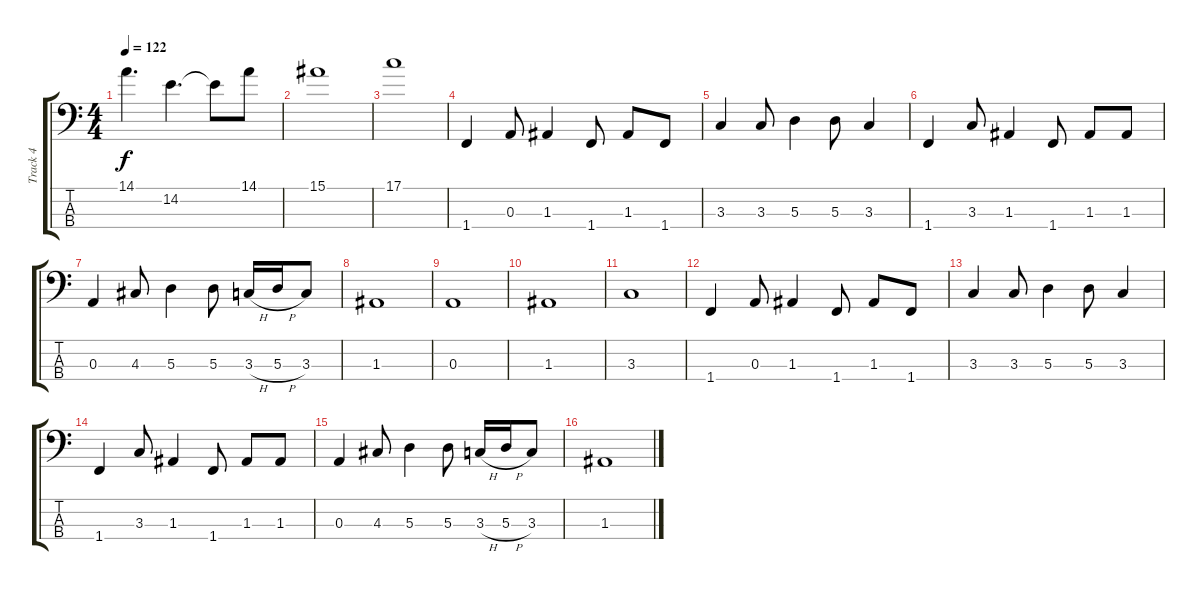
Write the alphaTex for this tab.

\track ("Track 4" "Track 4") {instrument electricbassfinger}
\staff {score tabs}
\tuning (G2 D2 A1 E1) {hide}
\ts (4 4)
\tempo 122
\clef f4
\ks c
14.1.4{d dy f} 14.2.4{d} 14.2{t}.8 14.1.8 |
15.1.1 |
17.1.1 |
1.4.4 0.3.8 1.3.4 1.4.8 1.3.8 1.4.8 |
3.3.4 3.3.8 5.3.4 5.3.8 3.3.4 |
1.4.4 3.3.8 1.3.4 1.4.8 1.3.8 1.3.8 |
0.3.4 4.3.8 5.3.4 5.3.8 3.3{h}.16 5.3{h}.16 3.3.8 |
1.3.1 |
0.3.1 |
1.3.1 |
3.3.1 |
1.4.4 0.3.8 1.3.4 1.4.8 1.3.8 1.4.8 |
3.3.4 3.3.8 5.3.4 5.3.8 3.3.4 |
1.4.4 3.3.8 1.3.4 1.4.8 1.3.8 1.3.8 |
0.3.4 4.3.8 5.3.4 5.3.8 3.3{h}.16 5.3{h}.16 3.3.8 |
1.3.1
